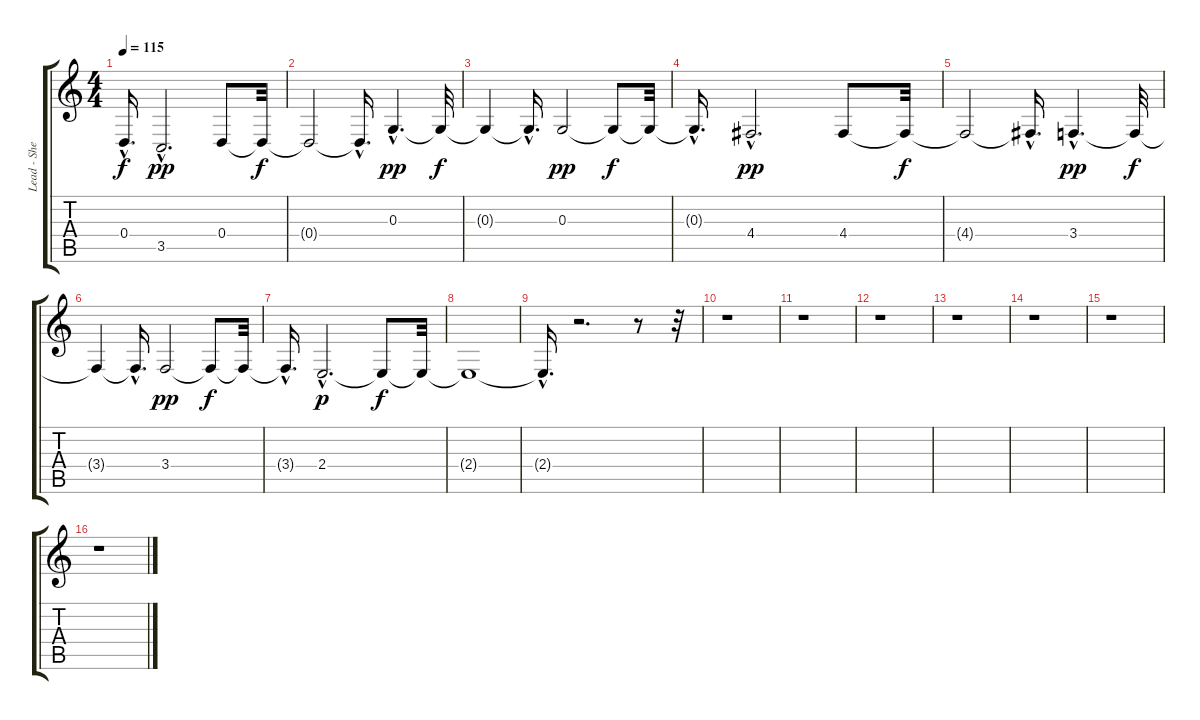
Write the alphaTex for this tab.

\track ("Lead - Sherinian" "Lead - She") {instrument lead2sawtooth}
\staff {score tabs}
\tuning (E4 B3 G3 D3 A2 E2) {hide}
\ts (4 4)
\tempo 115
\clef g2
\ks c
0.4{hac t}.16{d dy f} 3.5{hac}.2{d dy pp} 0.4.8 0.4{t}.32{dy f} |
0.4{t}.2 0.4{hac t}.16{d} 0.3{hac}.4{d dy pp} 0.3{t}.32{dy f} |
0.3{t}.4 0.3{hac t}.16{d} 0.3.2{dy pp} 0.3{t}.8{dy f} 0.3{t}.32 |
0.3{hac t}.16{d} 4.4{hac}.2{d dy pp} 4.4.8 4.4{t}.32{dy f} |
4.4{t}.2 4.4{hac t}.16{d} 3.4{hac}.4{d dy pp} 3.4{t}.32{dy f} |
3.4{t}.4 3.4{hac t}.16{d} 3.4.2{dy pp} 3.4{t}.8{dy f} 3.4{t}.32 |
3.4{hac t}.16{d} 2.4{hac}.2{d dy p} 2.4{t}.8{dy f} 2.4{t}.32 |
2.4{t}.1 |
2.4{hac t}.16{d} r.2{d} r.8 r.32 |
r.1 |
r.1 |
r.1 |
r.1 |
r.1 |
r.1 |
r.1
